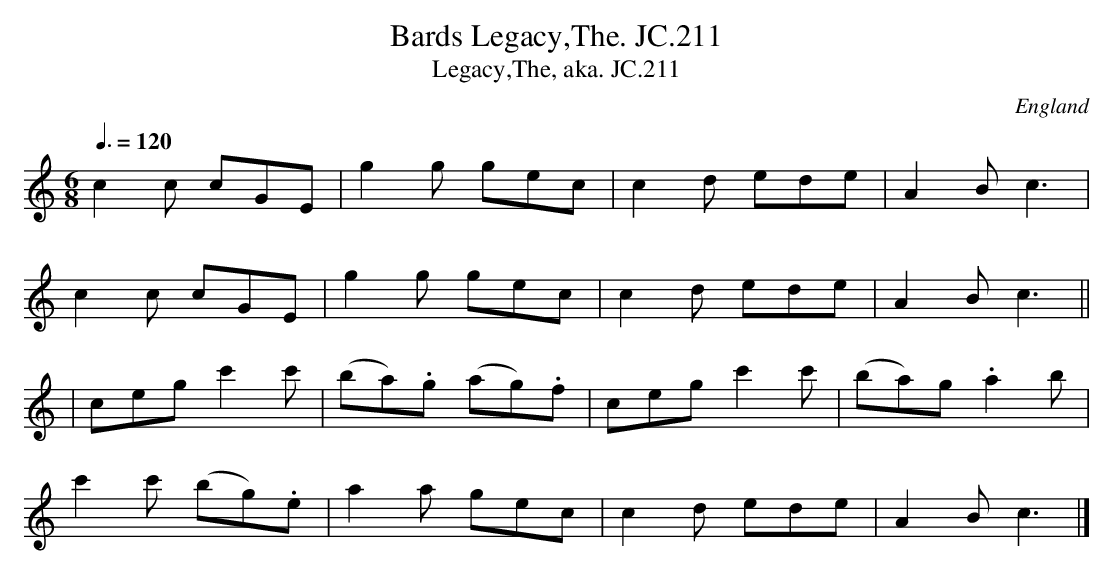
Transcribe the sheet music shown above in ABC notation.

X:1
T:Bards Legacy,The. JC.211
T:Legacy,The, aka. JC.211
O:England
M:6/8
L:1/8
Q:3/8=120
K:C major
c2c cGE|\
g2g gec|c2d ede|A2Bc3|!
c2c cGE|g2g gec|c2d ede|A2Bc3||!
|cegc'2c'|(ba).g (ag).f|ceg c'2c'|(ba)g. a2b|!
c'2c' (bg).e|a2a gec|c2d ede|A2Bc3|]
